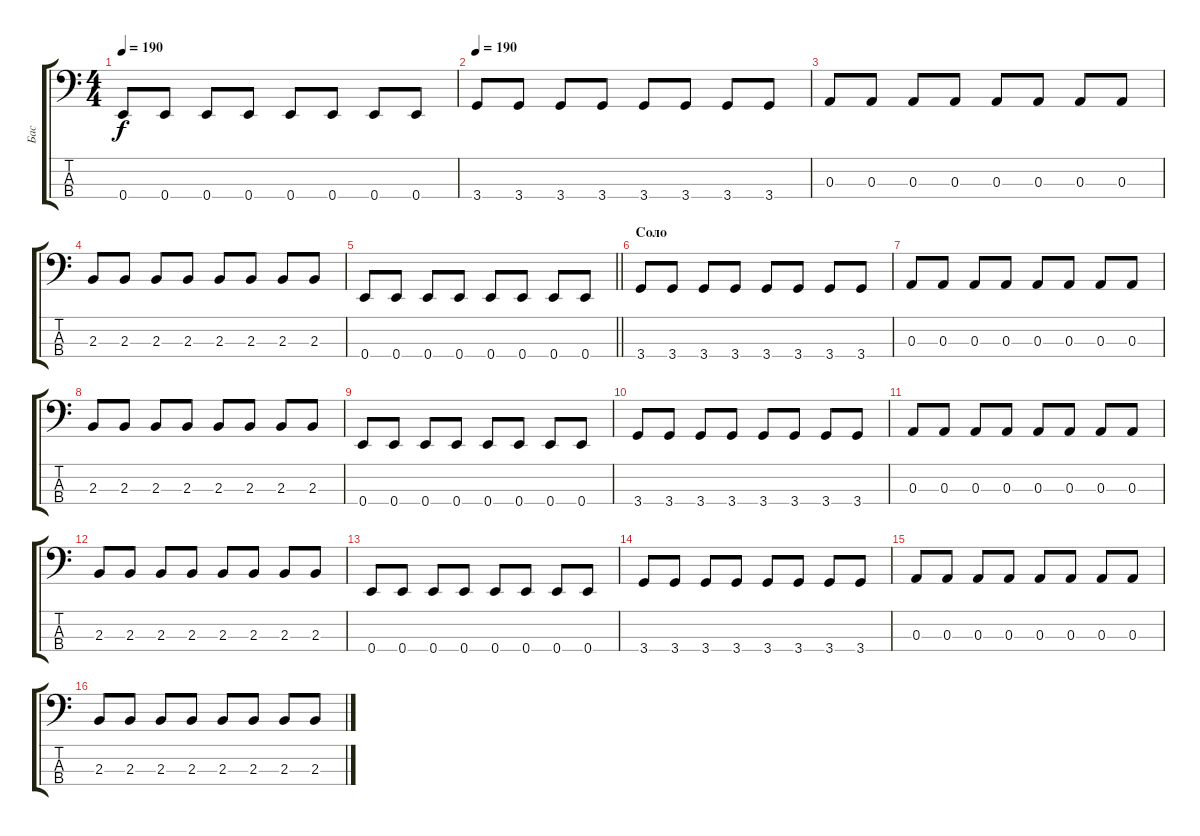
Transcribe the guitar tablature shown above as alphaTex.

\track ("Бас" "Бас") {instrument electricbassfinger}
\staff {score tabs}
\tuning (G2 D2 A1 E1) {hide}
\ts (4 4)
\tempo 190
\clef f4
\ks c
0.4.8{dy f} 0.4.8 0.4.8 0.4.8 0.4.8 0.4.8 0.4.8 0.4.8 |
\tempo 190
3.4.8 3.4.8 3.4.8 3.4.8 3.4.8 3.4.8 3.4.8 3.4.8 |
0.3.8 0.3.8 0.3.8 0.3.8 0.3.8 0.3.8 0.3.8 0.3.8 |
2.3.8 2.3.8 2.3.8 2.3.8 2.3.8 2.3.8 2.3.8 2.3.8 |
\barLineRight lightlight
0.4.8 0.4.8 0.4.8 0.4.8 0.4.8 0.4.8 0.4.8 0.4.8 |
\section ("" "Соло")
3.4.8 3.4.8 3.4.8 3.4.8 3.4.8 3.4.8 3.4.8 3.4.8 |
0.3.8 0.3.8 0.3.8 0.3.8 0.3.8 0.3.8 0.3.8 0.3.8 |
2.3.8 2.3.8 2.3.8 2.3.8 2.3.8 2.3.8 2.3.8 2.3.8 |
0.4.8 0.4.8 0.4.8 0.4.8 0.4.8 0.4.8 0.4.8 0.4.8 |
3.4.8 3.4.8 3.4.8 3.4.8 3.4.8 3.4.8 3.4.8 3.4.8 |
0.3.8 0.3.8 0.3.8 0.3.8 0.3.8 0.3.8 0.3.8 0.3.8 |
2.3.8 2.3.8 2.3.8 2.3.8 2.3.8 2.3.8 2.3.8 2.3.8 |
0.4.8 0.4.8 0.4.8 0.4.8 0.4.8 0.4.8 0.4.8 0.4.8 |
3.4.8 3.4.8 3.4.8 3.4.8 3.4.8 3.4.8 3.4.8 3.4.8 |
0.3.8 0.3.8 0.3.8 0.3.8 0.3.8 0.3.8 0.3.8 0.3.8 |
2.3.8 2.3.8 2.3.8 2.3.8 2.3.8 2.3.8 2.3.8 2.3.8
